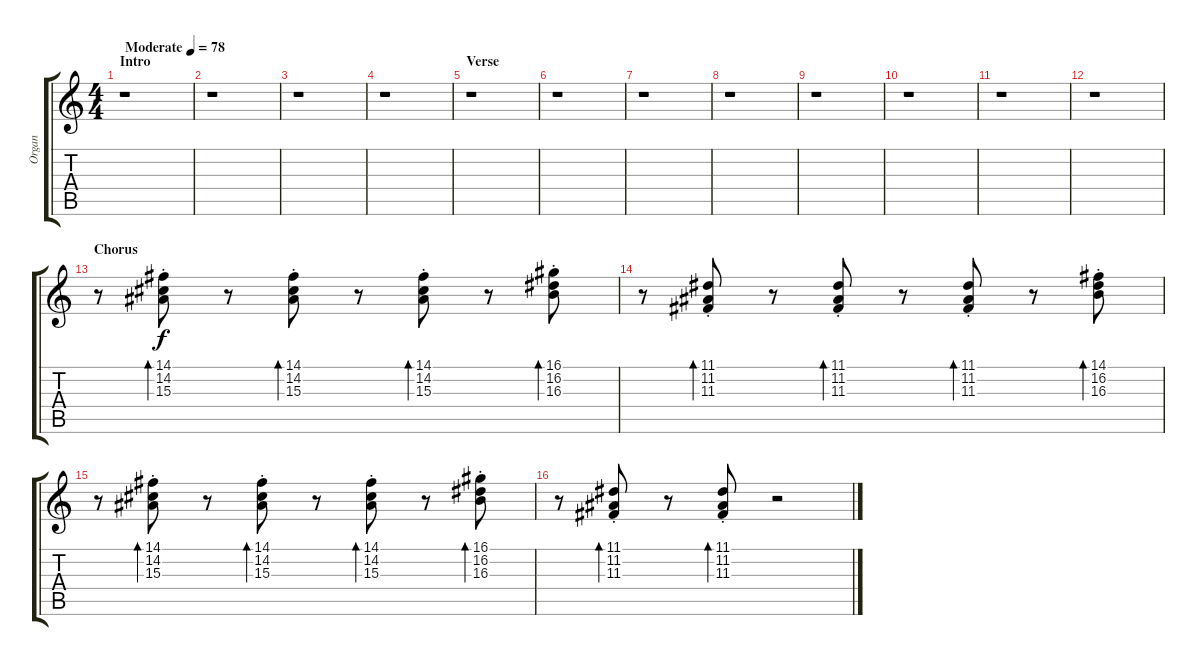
\track ("Organ" "Organ") {instrument rockorgan}
\staff {score tabs}
\tuning (E4 B3 G3 D3 A2 E2) {hide}
\ts (4 4)
\section ("" "Intro")
\tempo (78 "Moderate")
\clef g2
\ks c
r.1{dy f instrument rockorgan} |
r.1 |
r.1 |
r.1 |
\section ("" "Verse")
r.1 |
r.1 |
r.1 |
r.1 |
r.1 |
r.1 |
r.1 |
r.1 |
\section ("" "Chorus")
r.8 (14.1{st} 14.2{st} 15.3{st}).8{bd 60} r.8 (14.1{st} 14.2{st} 15.3{st}).8{bd 60} r.8 (14.1{st} 14.2{st} 15.3{st}).8{bd 60} r.8 (16.1{st} 16.2{st} 16.3{st}).8{bd 60} |
r.8 (11.1{st} 11.2{st} 11.3{st}).8{bd 60} r.8 (11.1{st} 11.2{st} 11.3{st}).8{bd 60} r.8 (11.1{st} 11.2{st} 11.3{st}).8{bd 60} r.8 (14.1{st} 16.2{st} 16.3{st}).8{bd 60} |
r.8 (14.1{st} 14.2{st} 15.3{st}).8{bd 60} r.8 (14.1{st} 14.2{st} 15.3{st}).8{bd 60} r.8 (14.1{st} 14.2{st} 15.3{st}).8{bd 60} r.8 (16.1{st} 16.2{st} 16.3{st}).8{bd 60} |
r.8 (11.1{st} 11.2{st} 11.3{st}).8{bd 60} r.8 (11.1{st} 11.2{st} 11.3{st}).8{bd 60} r.2
